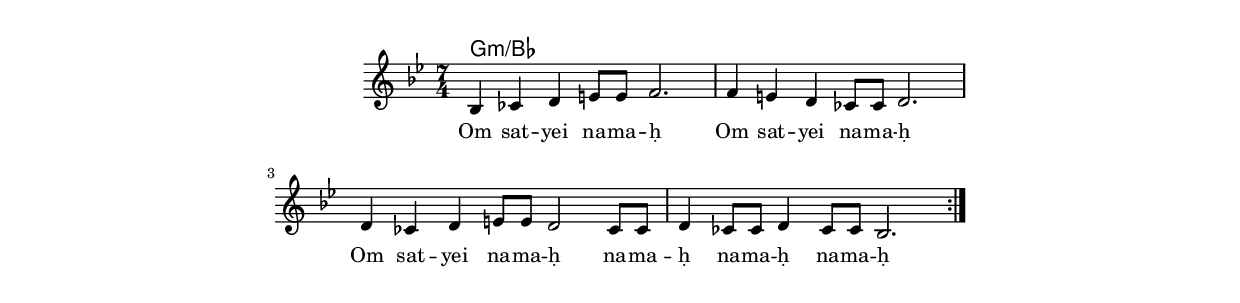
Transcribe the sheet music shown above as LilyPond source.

\version "2.19.45"
\paper {
	line-width = 4.6\in
}

melody = \relative c' {
  \clef treble
  \key bes \major
  \time 7/4
  \set Score.voltaSpannerDuration = #(ly:make-moment 4/4)
	\new Voice = "words" {
		\repeat volta 2 {
			bes4 ces d e8 e f2. |
			f4 e d ces8 ces d2. |
			d4 ces d e8 e d2 ces8 ces |
			d4 ces8 ces d4 ces8 ces bes2. |
		}
  }
}

text =  \lyricmode {
	\set associatedVoice = "words"
	Om sat -- yei na -- ma -- ḥ
	Om sat -- yei na -- ma -- ḥ
	Om sat -- yei na -- ma -- ḥ
	na -- ma -- ḥ na -- ma -- ḥ na -- ma -- ḥ
}

harmonies = \chordmode {
	g1:m/bes | 
}

\score {
  <<
    \new ChordNames {
      \set chordChang = ##t
      \harmonies
    }
    \new Staff  {
    	\new Voice = "one" { \melody }
  	}
    \new Lyrics \lyricsto "words" \text
  >>
  \layout { 
   #(layout-set-staff-size 16)
   }
  \midi { 
  	\tempo 4 = 125
  }
}